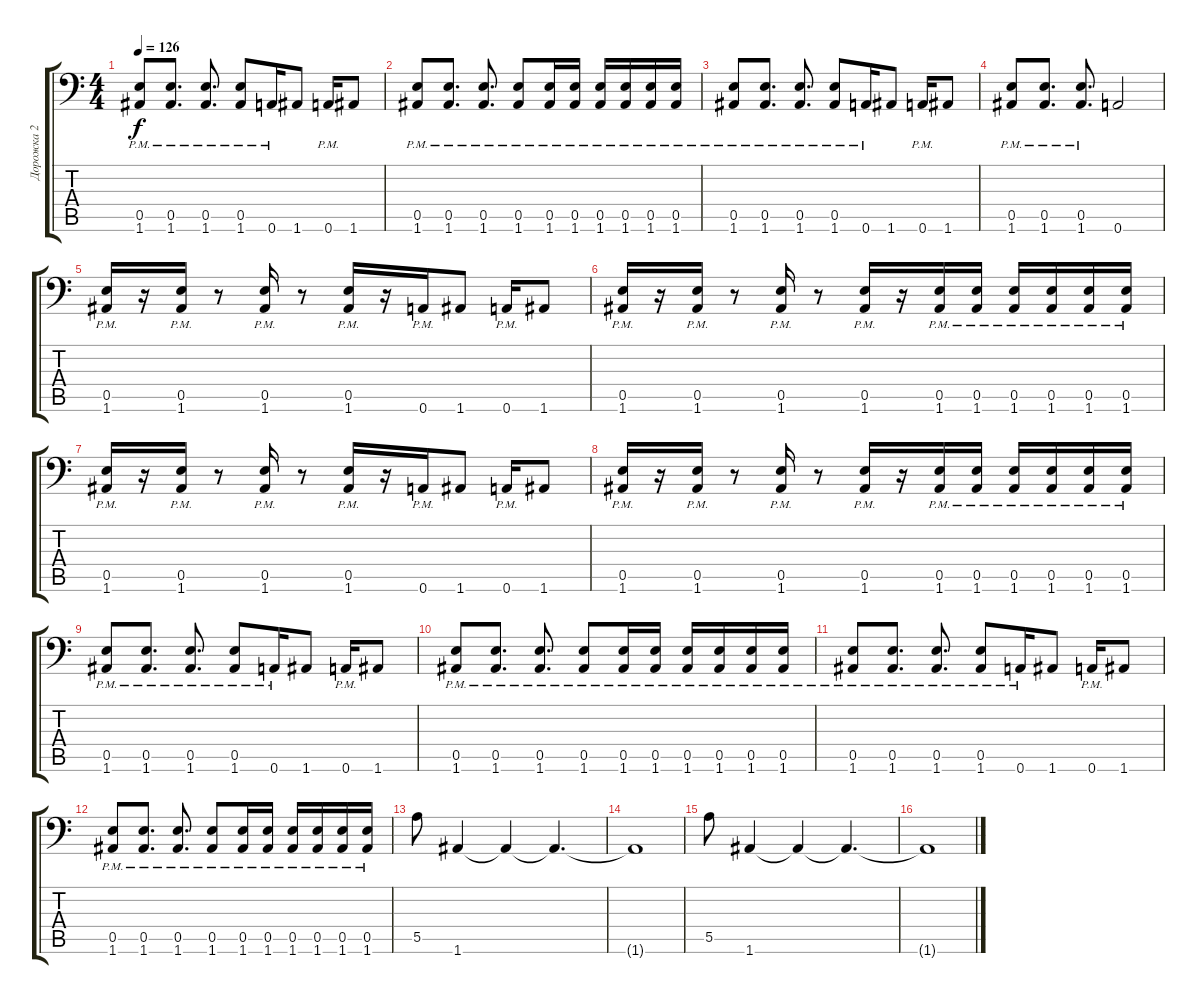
\track ("Дорожка 2" "Дорожка 2") {instrument distortionguitar}
\staff {score tabs}
\tuning (B3 Gb3 D3 A2 E2 A1) {hide}
\ts (4 4)
\tempo 126
\clef f4
\ks c
(0.5{pm} 1.6{pm}).8{dy f} (0.5{pm} 1.6{pm}).8{d} (0.5{pm} 1.6{pm}).8{d} (0.5{pm} 1.6{pm}).8 0.6{pm}.16 1.6.8 0.6{pm}.16 1.6.8 |
(0.5{pm} 1.6{pm}).8 (0.5{pm} 1.6{pm}).8{d} (0.5{pm} 1.6{pm}).8{d} (0.5{pm} 1.6{pm}).8 (0.5{pm} 1.6{pm}).16 (0.5{pm} 1.6{pm}).16 (0.5{pm} 1.6{pm}).16 (0.5{pm} 1.6{pm}).16 (0.5{pm} 1.6{pm}).16 (0.5{pm} 1.6{pm}).16 |
(0.5{pm} 1.6{pm}).8 (0.5{pm} 1.6{pm}).8{d} (0.5{pm} 1.6{pm}).8{d} (0.5{pm} 1.6{pm}).8 0.6{pm}.16 1.6.8 0.6{pm}.16 1.6.8 |
(0.5{pm} 1.6{pm}).8 (0.5{pm} 1.6{pm}).8{d} (0.5{pm} 1.6{pm}).8{d} 0.6.2 |
(0.5{pm} 1.6{pm}).16 r.16 (0.5{pm} 1.6{pm}).16 r.8 (0.5{pm} 1.6{pm}).16 r.8 (0.5{pm} 1.6{pm}).16 r.16 0.6{pm}.16 1.6.8 0.6{pm}.16 1.6.8 |
(0.5{pm} 1.6{pm}).16 r.16 (0.5{pm} 1.6{pm}).16 r.8 (0.5{pm} 1.6{pm}).16 r.8 (0.5{pm} 1.6{pm}).16 r.16 (0.5{pm} 1.6{pm}).16 (0.5{pm} 1.6{pm}).16 (0.5{pm} 1.6{pm}).16 (0.5{pm} 1.6{pm}).16 (0.5{pm} 1.6{pm}).16 (0.5{pm} 1.6{pm}).16 |
(0.5{pm} 1.6{pm}).16 r.16 (0.5{pm} 1.6{pm}).16 r.8 (0.5{pm} 1.6{pm}).16 r.8 (0.5{pm} 1.6{pm}).16 r.16 0.6{pm}.16 1.6.8 0.6{pm}.16 1.6.8 |
(0.5{pm} 1.6{pm}).16 r.16 (0.5{pm} 1.6{pm}).16 r.8 (0.5{pm} 1.6{pm}).16 r.8 (0.5{pm} 1.6{pm}).16 r.16 (0.5{pm} 1.6{pm}).16 (0.5{pm} 1.6{pm}).16 (0.5{pm} 1.6{pm}).16 (0.5{pm} 1.6{pm}).16 (0.5{pm} 1.6{pm}).16 (0.5{pm} 1.6{pm}).16 |
(0.5{pm} 1.6{pm}).8 (0.5{pm} 1.6{pm}).8{d} (0.5{pm} 1.6{pm}).8{d} (0.5{pm} 1.6{pm}).8 0.6{pm}.16 1.6.8 0.6{pm}.16 1.6.8 |
(0.5{pm} 1.6{pm}).8 (0.5{pm} 1.6{pm}).8{d} (0.5{pm} 1.6{pm}).8{d} (0.5{pm} 1.6{pm}).8 (0.5{pm} 1.6{pm}).16 (0.5{pm} 1.6{pm}).16 (0.5{pm} 1.6{pm}).16 (0.5{pm} 1.6{pm}).16 (0.5{pm} 1.6{pm}).16 (0.5{pm} 1.6{pm}).16 |
(0.5{pm} 1.6{pm}).8 (0.5{pm} 1.6{pm}).8{d} (0.5{pm} 1.6{pm}).8{d} (0.5{pm} 1.6{pm}).8 0.6{pm}.16 1.6.8 0.6{pm}.16 1.6.8 |
(0.5{pm} 1.6{pm}).8 (0.5{pm} 1.6{pm}).8{d} (0.5{pm} 1.6{pm}).8{d} (0.5{pm} 1.6{pm}).8 (0.5{pm} 1.6{pm}).16 (0.5{pm} 1.6{pm}).16 (0.5{pm} 1.6{pm}).16 (0.5{pm} 1.6{pm}).16 (0.5{pm} 1.6{pm}).16 (0.5{pm} 1.6{pm}).16 |
5.5.8 1.6.4 1.6{t}.4 1.6{t}.4{d} |
1.6{t}.1 |
5.5.8 1.6.4 1.6{t}.4 1.6{t}.4{d} |
1.6{t}.1
